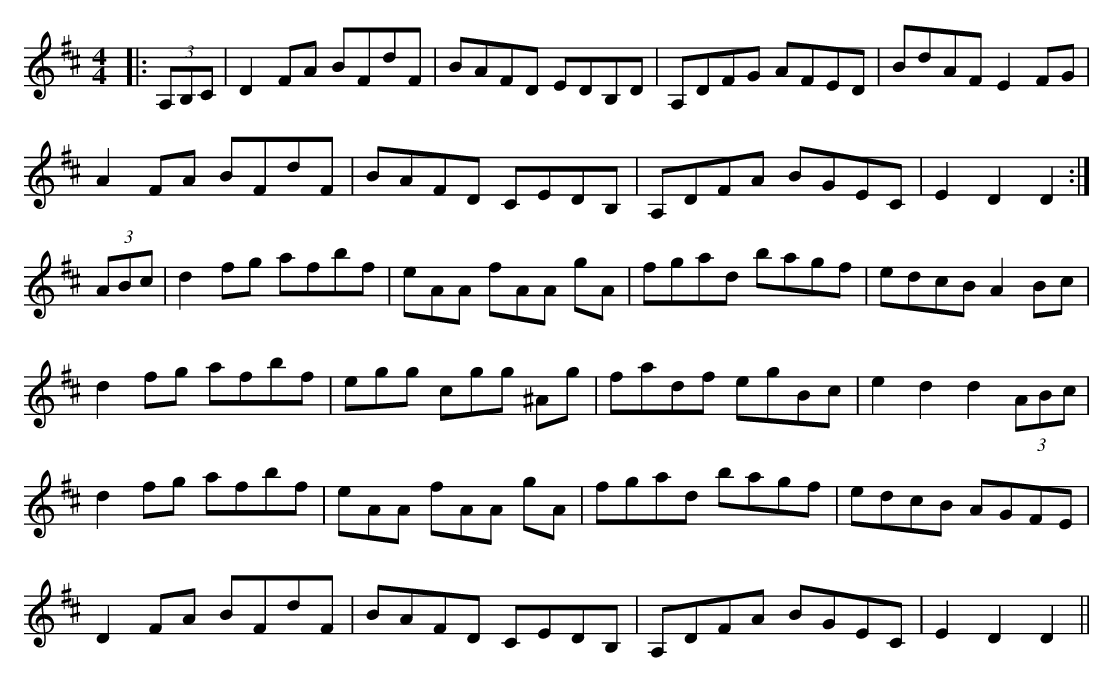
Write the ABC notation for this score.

X:1
M:4/4
K:D
|:(3A,B,C|D2FA BFdF|BAFD EDB,D|A,DFG AFED|BdAF E2FG|
A2FA BFdF|BAFD CEDB,|A,DFA BGEC|E2D2 D2:|
(3ABc|d2fg afbf|eAA fAA gA|fgad bagf|edcB A2Bc|
d2fg afbf|egg cgg ^Ag|fadf egBc|e2d2 d2(3ABc|
d2fg afbf|eAA fAA gA|fgad bagf|edcB AGFE|
D2FA BFdF|BAFD CEDB,|A,DFA BGEC|E2D2 D2||
